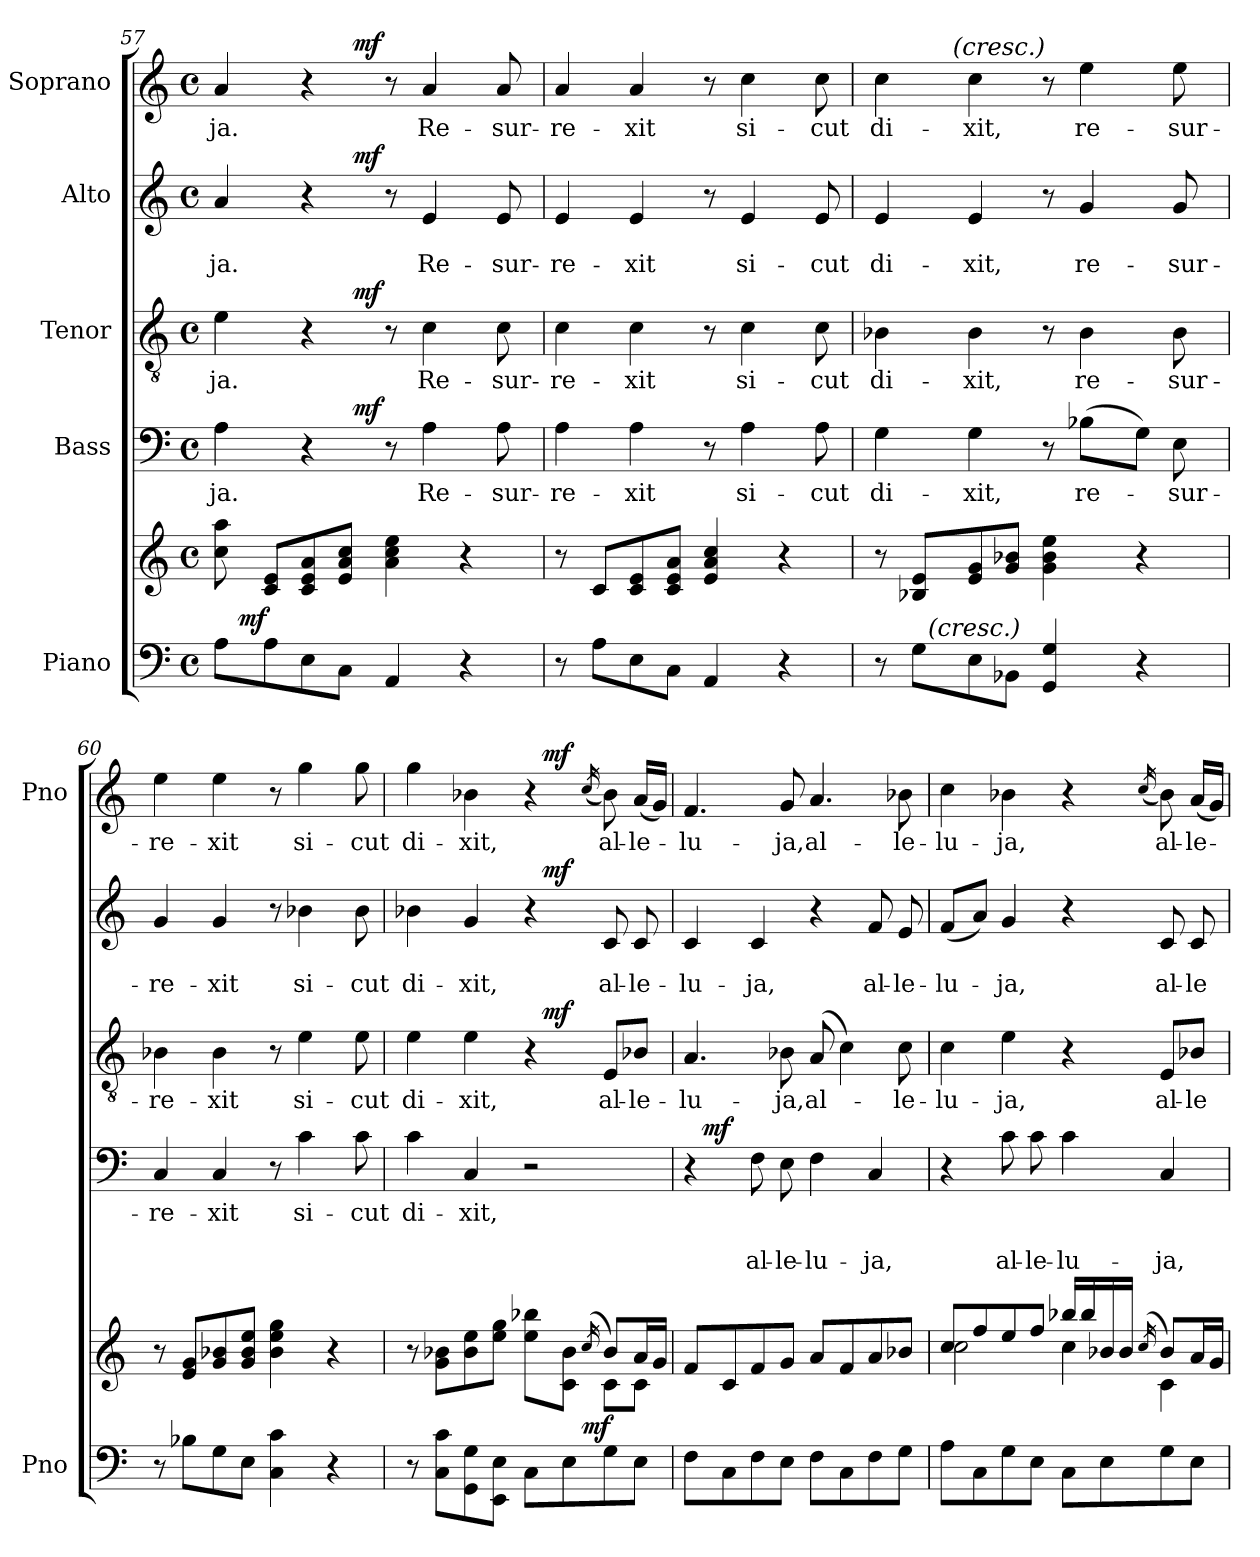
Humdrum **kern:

**kern	**kern	**dynam	**kern	**text	**text	**text	**dynam	**kern	**text	**dynam	**kern	**text	**text	**dynam	**kern	**text	**dynam
*part5	*part5	*part5	*part4	*part4	*part4	*part4	*part4	*part3	*part3	*part3	*part2	*part2	*part2	*part2	*part1	*part1	*part1
*staff6	*staff5	*staff5/6	*staff4	*staff4	*staff4	*staff4	*staff4	*staff3	*staff3	*staff3	*staff2	*staff2	*staff2	*staff2	*staff1	*staff1	*staff1
*I"Piano	*	*	*I"Bass	*	*	*	*	*I"Tenor	*	*	*I"Alto	*	*	*	*I"Soprano	*	*
*I'Pno	*	*	*	*	*	*	*	*	*	*	*	*	*	*	*I'Pno	*	*
*clefF4	*clefG2	*	*clefF4	*	*	*	*	*clefGv2	*	*	*clefG2	*	*	*	*clefG2	*	*
*k[]	*k[]	*	*k[]	*	*	*	*	*k[]	*	*	*k[]	*	*	*	*k[]	*	*
*C:	*C:	*	*C:	*	*	*	*	*C:	*	*	*C:	*	*	*	*C:	*	*
*M4/4	*M4/4	*	*M4/4	*	*	*	*	*M4/4	*	*	*M4/4	*	*	*	*M4/4	*	*
*met(c)	*met(c)	*	*met(c)	*	*	*	*	*met(c)	*	*	*met(c)	*	*	*	*met(c)	*	*
=57	=57	=57	=57	=57	=57	=57	=57	=57	=57	=57	=57	=57	=57	=57	=57	=57	=57
*^	*	*	*^	*	*	*	*	*^	*	*	*^	*	*	*	*^	*	*
8A\L	16ryy	8cc\ 8aa\	.	4A\	4ryy	-ja.	.	.	.	4e\	4ryy	-ja.	.	4a/	4ryy	.	-ja.	.	4a/	4ryy	-ja.	.
!	!	!	!LO:DY:a=2	!	!	!	!	!	!	!	!	!	!	!	!	!	!	!	!	!	!	!
.	2...ryy	.	mf	.	.	.	.	.	.	.	.	.	.	.	.	.	.	.	.	.	.	.
8A\	.	8c/ 8e/L	.	.	.	.	.	.	.	.	.	.	.	.	.	.	.	.	.	.	.	.
8E\	.	8c/ 8e/ 8a/	.	4r	8ryy	.	.	.	.	4r	8ryy	.	.	4r	8ryy	.	.	.	4r	8ryy	.	.
8C\J	.	8e/ 8a/ 8cc/J	.	.	32ryy	.	.	.	.	.	32ryy	.	.	.	32ryy	.	.	.	.	32ryy	.	.
!	!	!	!	!	!	!	!	!	!LO:DY:a	!	!	!	!LO:DY:a	!	!	!	!	!LO:DY:a	!	!	!	!LO:DY:a
.	.	.	.	.	2ryy	.	.	.	mf	.	2ryy	.	mf	.	2ryy	.	.	mf	.	2ryy	.	mf
4AA/	.	4a\ 4cc\ 4ee\	.	8r	.	.	.	.	.	8r	.	.	.	8r	.	.	.	.	8r	.	.	.
.	.	.	.	4A\	.	Re-	.	.	.	4c\	.	Re-	.	4e/	.	.	Re-	.	4a/	.	Re-	.
4r	.	4r	.	.	.	.	.	.	.	.	.	.	.	.	.	.	.	.	.	.	.	.
.	.	.	.	8A\	.	-sur-	.	.	.	8c\	.	-sur-	.	8e/	.	.	-sur-	.	8a/	.	-sur-	.
.	.	.	.	.	16.ryy	.	.	.	.	.	16.ryy	.	.	.	16.ryy	.	.	.	.	16.ryy	.	.
*	*	*	*	*v	*v	*	*	*	*	*	*	*	*	*v	*v	*	*	*	*v	*v	*	*
*v	*v	*	*	*	*	*	*	*	*v	*v	*	*	*	*	*	*	*	*	*
=58	=58	=58	=58	=58	=58	=58	=58	=58	=58	=58	=58	=58	=58	=58	=58	=58	=58
8r	8r	.	4A\	-re-	.	.	.	4c\	-re-	.	4e/	.	-re-	.	4a/	-re-	.
8A\L	8c/L	.	.	.	.	.	.	.	.	.	.	.	.	.	.	.	.
8E\	8c/ 8e/	.	4A\	-xit	.	.	.	4c\	-xit	.	4e/	.	-xit	.	4a/	-xit	.
8C\J	8c/ 8e/ 8a/J	.	.	.	.	.	.	.	.	.	.	.	.	.	.	.	.
4AA/	4e/ 4a/ 4cc/	.	8r	.	.	.	.	8r	.	.	8r	.	.	.	8r	.	.
.	.	.	4A\	si-	.	.	.	4c\	si-	.	4e/	.	si-	.	4cc\	si-	.
4r	4r	.	.	.	.	.	.	.	.	.	.	.	.	.	.	.	.
.	.	.	8A\	-cut	.	.	.	8c\	-cut	.	8e/	.	-cut	.	8cc\	-cut	.
=59	=59	=59	=59	=59	=59	=59	=59	=59	=59	=59	=59	=59	=59	=59	=59	=59	=59
*^	*	*	*	*	*	*	*	*	*	*	*	*	*	*	*^	*	*
8r	8ryy	8r	.	4G\	di-	.	.	.	4B-X\	di-	.	4e/	.	di-	.	4cc\	8..ryy	di-	.
8G\L	32ryy	8B-X/ 8e/L	.	.	.	.	.	.	.	.	.	.	.	.	.	.	.	.	.
!	!LO:TX:a:i:t=(cresc.)	!	!	!	!	!	!	!	!	!	!	!	!	!	!	!	!	!	!
.	2ryy	.	.	.	.	.	.	.	.	.	.	.	.	.	.	.	.	.	.
!	!	!	!	!	!	!	!	!	!	!	!	!	!	!	!	!	!LO:TX:a:i:t=(cresc.)	!	!
.	.	.	.	.	.	.	.	.	.	.	.	.	.	.	.	.	2ryy	.	.
8E\	.	8e/ 8g/	.	4G\	-xit,	.	.	.	4B-\	-xit,	.	4e/	.	-xit,	.	4cc\	.	-xit,	.
8BB-X\J	.	8g/ 8b-X/J	.	.	.	.	.	.	.	.	.	.	.	.	.	.	.	.	.
4GG/ 4G/	.	4g\ 4b-\ 4ee\	.	8r	.	.	.	.	8r	.	.	8r	.	.	.	8r	.	.	.
.	.	.	.	(8B-X\L	re-	.	.	.	4B-\	re-	.	4g/	.	re-	.	4ee\	.	re-	.
.	4ryy	.	.	.	.	.	.	.	.	.	.	.	.	.	.	.	.	.	.
.	.	.	.	.	.	.	.	.	.	.	.	.	.	.	.	.	4ryy	.	.
4r	.	4r	.	8G\J)	.	.	.	.	.	.	.	.	.	.	.	.	.	.	.
.	.	.	.	8E\	-sur-	.	.	.	8B-\	-sur-	.	8g/	.	-sur-	.	8ee\	.	-sur-	.
.	16.ryy	.	.	.	.	.	.	.	.	.	.	.	.	.	.	.	.	.	.
.	.	.	.	.	.	.	.	.	.	.	.	.	.	.	.	.	32ryy	.	.
*v	*v	*	*	*	*	*	*	*	*	*	*	*	*	*	*	*v	*v	*	*
!!LO:LB:g=z
=60	=60	=60	=60	=60	=60	=60	=60	=60	=60	=60	=60	=60	=60	=60	=60	=60	=60
8r	8r	.	4C/	-­re-	.	.	.	4B-X\	-­re-	.	4g/	.	-­re-	.	4ee\	-­re-	.
8B-X\L	8e/ 8g/L	.	.	.	.	.	.	.	.	.	.	.	.	.	.	.	.
8G\	8g/ 8b-X/	.	4C/	-xit	.	.	.	4B-\	-xit	.	4g/	.	-xit	.	4ee\	-xit	.
8E\J	8g/ 8b-/ 8ee/J	.	.	.	.	.	.	.	.	.	.	.	.	.	.	.	.
4C\ 4c\	4b-\ 4ee\ 4gg\	.	8r	.	.	.	.	8r	.	.	8r	.	.	.	8r	.	.
.	.	.	4c\	si-	.	.	.	4e\	si-	.	4b-X\	.	si-	.	4gg\	si-	.
4r	4r	.	.	.	.	.	.	.	.	.	.	.	.	.	.	.	.
.	.	.	8c\	-cut	.	.	.	8e\	-cut	.	8b-\	.	-cut	.	8gg\	-cut	.
=61	=61	=61	=61	=61	=61	=61	=61	=61	=61	=61	=61	=61	=61	=61	=61	=61	=61
*^	*^	*	*	*	*	*	*	*^	*	*	*^	*	*	*	*^	*	*
8r	2ryy	8r	2.ryy	.	4c\	di-	.	.	.	4e\	2ryy	di-	.	4b-X\	2ryy	.	di-	.	4gg\	2ryy	di-	.
8C\ 8c\L	.	8g\ 8b-X\L	.	.	.	.	.	.	.	.	.	.	.	.	.	.	.	.	.	.	.	.
8GG\ 8G\	.	8b-\ 8ee\	.	.	4C/	-xit,	.	.	.	4e\	.	-xit,	.	4g/	.	.	-xit,	.	4b-X\	.	-xit,	.
8EE\ 8E\J	.	8ee\ 8gg\J	.	.	.	.	.	.	.	.	.	.	.	.	.	.	.	.	.	.	.	.
8C\L	8.ryy	8ee\ 8bb-X\L	.	.	2r	.	.	.	.	4r	16ryy	.	.	4r	16ryy	.	.	.	4r	16ryy	.	.
!	!	!	!	!	!	!	!	!	!	!	!	!	!LO:DY:a	!	!	!	!	!LO:DY:a	!	!	!	!LO:DY:a
.	.	.	.	.	.	.	.	.	.	.	4..ryy	.	mf	.	4..ryy	.	.	mf	.	4..ryy	.	mf
8E\	.	8c\ 8b-\J	.	.	.	.	.	.	.	.	.	.	.	.	.	.	.	.	.	.	.	.
!	!	!	!	!LO:DY:a=2	!	!	!	!	!	!	!	!	!	!	!	!	!	!	!	!	!	!
.	4ryy	.	.	mf	.	.	.	.	.	.	.	.	.	.	.	.	.	.	.	.	.	.
.	.	(16qcc/	.	.	.	.	.	.	.	.	.	.	.	.	.	.	.	.	(16qcc/	.	.	.
8G\	.	8b-/L)	8c\L	.	.	.	.	.	.	8E/L	.	al-	.	8c/	.	.	al-	.	8b-\)	.	al-	.
8E\J	.	16a/L	8c\J	.	.	.	.	.	.	8B-X/J	.	-le-	.	8c/	.	.	-le-	.	(16a/LL	.	-le-	.
.	16ryy	16g/JJ	.	.	.	.	.	.	.	.	.	.	.	.	.	.	.	.	16g/JJ)	.	.	.
*v	*v	*	*	*	*	*	*	*	*	*v	*v	*	*	*v	*v	*	*	*	*v	*v	*	*
*	*v	*v	*	*	*	*	*	*	*	*	*	*	*	*	*	*	*	*
=62	=62	=62	=62	=62	=62	=62	=62	=62	=62	=62	=62	=62	=62	=62	=62	=62	=62
*	*	*	*^	*	*	*	*	*	*	*	*	*	*	*	*	*	*
8F\L	8f/L	.	4r	16ryy	.	.	.	.	4.A/	-lu-	.	4c/	.	-lu-	.	4.f/	-lu-	.
!	!	!	!	!	!	!	!	!LO:DY:a	!	!	!	!	!	!	!	!	!	!
.	.	.	.	2...ryy	.	.	.	mf	.	.	.	.	.	.	.	.	.	.
8C\	8c/	.	.	.	.	.	.	.	.	.	.	.	.	.	.	.	.	.
8F\	8f/	.	8F\	.	.	.	-al-	.	.	.	.	4c/	.	-ja,	.	.	.	.
8E\J	8g/J	.	8E\	.	.	.	-le-	.	8B-X\	-ja,	.	.	.	.	.	8g/	-ja,	.
8F\L	8a/L	.	4F\	.	.	.	-lu-	.	(8A/	al-	.	4r	.	.	.	4.a/	al-	.
8C\	8f/	.	.	.	.	.	.	.	4c\)	.	.	.	.	.	.	.	.	.
8F\	8a/	.	4C/	.	.	.	-ja,	.	.	.	.	8f/	.	al-	.	.	.	.
8G\J	8b-X/J	.	.	.	.	.	.	.	8c\	-le-	.	8e/	.	-le-	.	8b-X\	-le-	.
*	*	*	*v	*v	*	*	*	*	*	*	*	*	*	*	*	*	*	*
=63	=63	=63	=63	=63	=63	=63	=63	=63	=63	=63	=63	=63	=63	=63	=63	=63	=63
*	*^	*	*	*	*	*	*	*	*	*	*	*	*	*	*	*	*
8A\L	8cc/L	2cc\	.	4r	.	.	.	.	4c\	-lu-	.	(8f/L	.	-lu-	.	4cc\	-lu-	.
8C\	8ff/	.	.	.	.	.	.	.	.	.	.	8a/J)	.	.	.	.	.	.
8G\	8ee/	.	.	8c\	.	.	al-	.	4e\	-ja,	.	4g/	.	-ja,	.	4b-X\	-ja,	.
8E\J	8ff/J	.	.	8c\	.	.	-le-	.	.	.	.	.	.	.	.	.	.	.
8C\L	16bb-X/LL	4cc\	.	4c\	.	.	-lu-	.	4r	.	.	4r	.	.	.	4r	.	.
.	16bb-/	.	.	.	.	.	.	.	.	.	.	.	.	.	.	.	.	.
8E\	16b-X/	.	.	.	.	.	.	.	.	.	.	.	.	.	.	.	.	.
.	16b-/JJ	.	.	.	.	.	.	.	.	.	.	.	.	.	.	.	.	.
.	(16qcc/	.	.	.	.	.	.	.	.	.	.	.	.	.	.	(16qcc/	.	.
8G\	8b-/L)	4c\	.	4C/	.	.	-ja,	.	8E/L	al-	.	8c/	.	al-	.	8b-\)	al-	.
8E\J	16a/L	.	.	.	.	.	.	.	8B-X/J	-le-	.	8c/	.	-le-	.	(16a/LL	-le-	.
.	16g/JJ	.	.	.	.	.	.	.	.	.	.	.	.	.	.	16g/JJ)	.	.
*	*v	*v	*	*	*	*	*	*	*	*	*	*	*	*	*	*	*	*
=	=	=	=	=	=	=	=	=	=	=	=	=	=	=	=	=	=
*-	*-	*-	*-	*-	*-	*-	*-	*-	*-	*-	*-	*-	*-	*-	*-	*-	*-
